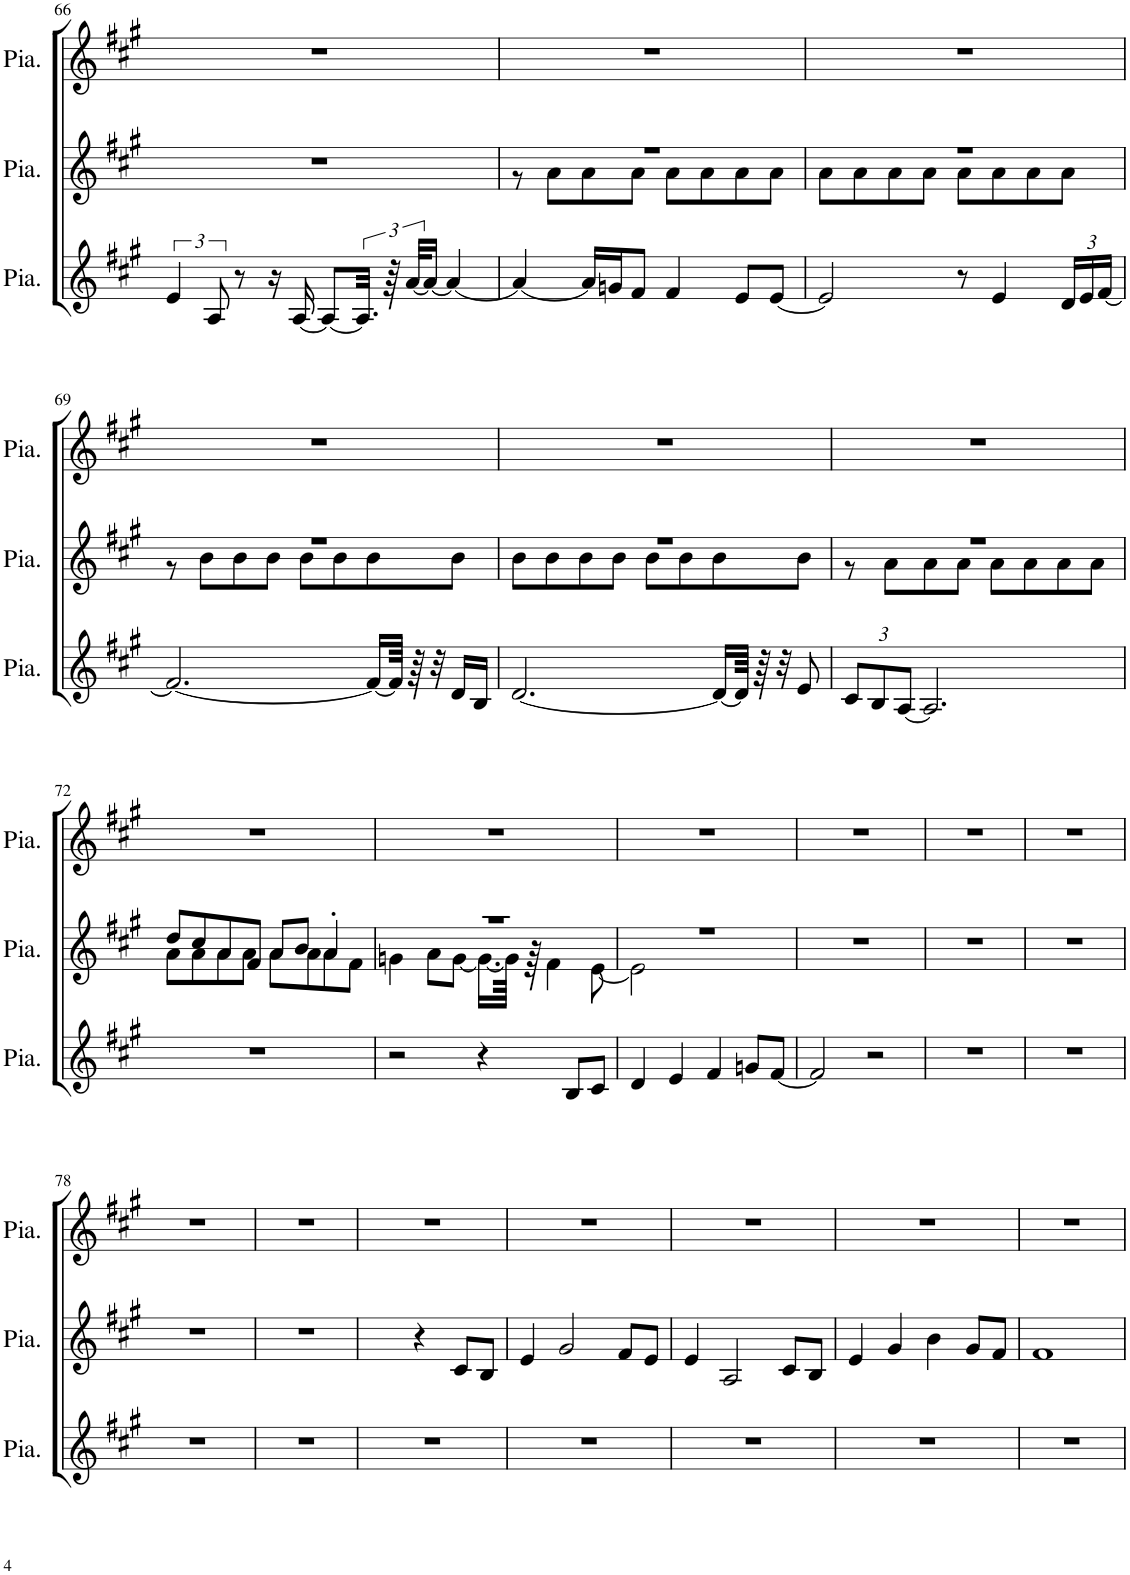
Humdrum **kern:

**kern	**kern	**kern
*part3	*part2	*part1
*staff3	*staff2	*staff1
*I"Piano	*I"Piano	*I"Piano
*I'Pia.	*I'Pia.	*I'Pia.
!!LO:PB:g=z
*clefG2	*clefG2	*clefG2
*k[f#c#g#]	*k[f#c#g#]	*k[f#c#g#]
*M4/4	*M4/4	*M4/4
=66	=66	=66
*	*^	*
6e/	1r	1ryy	1r
12A/	.	.	.
8r	.	.	.
16r	.	.	.
[16A/	.	.	.
8A/L_	.	.	.
48.A/Jkk]	.	.	.
96r	.	.	.
[48a/KLL	.	.	.
16a/JJ_	.	.	.
4a/_	.	.	.
=67	=67	=67	=67
4a/_	1r	8r	1r
.	.	8a\L	.
16a/LL]	.	8a\	.
16gn/J	.	.	.
8f#/J	.	8a\J	.
4f#/	.	8a\L	.
.	.	8a\	.
8e/L	.	8a\	.
[8e/J	.	8a\J	.
=68	=68	=68	=68
2e/]	1r	8a\L	1r
.	.	8a\	.
.	.	8a\	.
.	.	8a\J	.
8r	.	8a\L	.
4e/	.	8a\	.
.	.	8a\	.
*Xbrackettup	*	*	*
24d/LL	.	8a\J	.
24e/	.	.	.
[24f#/JJ	.	.	.
!!LO:LB:g=z
=69	=69	=69	=69
2.f#/_	1r	8r	1r
.	.	8b\L	.
.	.	8b\	.
.	.	8b\J	.
.	.	8b\L	.
.	.	8b\	.
16f#/LL_	.	8b\	.
64f#/JJkk]	.	.	.
64r	.	.	.
32r	.	.	.
16d/LL	.	8b\J	.
16B/JJ	.	.	.
=70	=70	=70	=70
[2.d/	1r	8b\L	1r
.	.	8b\	.
.	.	8b\	.
.	.	8b\J	.
.	.	8b\L	.
.	.	8b\	.
16d/LL_	.	8b\	.
64d/JJkk]	.	.	.
64r	.	.	.
32r	.	.	.
8e/	.	8b\J	.
=71	=71	=71	=71
12c#/L	1r	8r	1r
12B/	.	.	.
.	.	8a\L	.
[12A/J	.	.	.
2.A/]	.	8a\	.
.	.	8a\J	.
.	.	8a\L	.
.	.	8a\	.
.	.	8a\	.
.	.	8a\J	.
!!LO:LB:g=z
=72	=72	=72	=72
1r	8dd/L	8a\L	1r
.	8cc#/	8a\	.
.	8a/	8a\	.
.	8f#/J	8a\J	.
.	8a/L	8a\L	.
.	8b/J	8a\	.
.	4a'/	8a\	.
.	.	8f#\J	.
=73	=73	=73	=73
2r	1r	4gn\	1r
.	.	8a\L	.
.	.	[8g\J	.
4r	.	16.g\LL_	.
.	.	64g\JJkk]	.
.	.	64r	.
.	.	4f#\	.
8B/L	.	.	.
8c#/J	.	[8e\	.
=74	=74	=74	=74
4d/	1r	2e\]	1r
4e/	.	.	.
4f#/	.	2ryy	.
8gn/L	.	.	.
[8f#/J	.	.	.
=75	=75	=75	=75
2f#/]	1r	1ryy	1r
2r	.	.	.
=76	=76	=76	=76
1r	1r	1ryy	1r
=77	=77	=77	=77
1r	1r	1ryy	1r
!!LO:LB:g=z
=78	=78	=78	=78
1r	1r	1ryy	1r
=79	=79	=79	=79
1r	1r	1ryy	1r
=80	=80	=80	=80
1r	2ryy	2ryy	1r
.	4r	4ryy	.
.	8c#/L	8ryy	.
.	8B/J	8ryy	.
=81	=81	=81	=81
1r	4e/	4ryy	1r
.	2g#/	2ryy	.
.	8f#/L	8ryy	.
.	8e/J	8ryy	.
=82	=82	=82	=82
1r	4e/	4ryy	1r
.	2A/	2ryy	.
.	8c#/L	8ryy	.
.	8B/J	8ryy	.
=83	=83	=83	=83
1r	4e/	4ryy	1r
.	4g#/	4ryy	.
.	4b\	4ryy	.
.	8g#/L	8ryy	.
.	8f#/J	8ryy	.
=84	=84	=84	=84
1r	1f#	1f#	1r
*	*v	*v	*
=	=	=
*-	*-	*-
